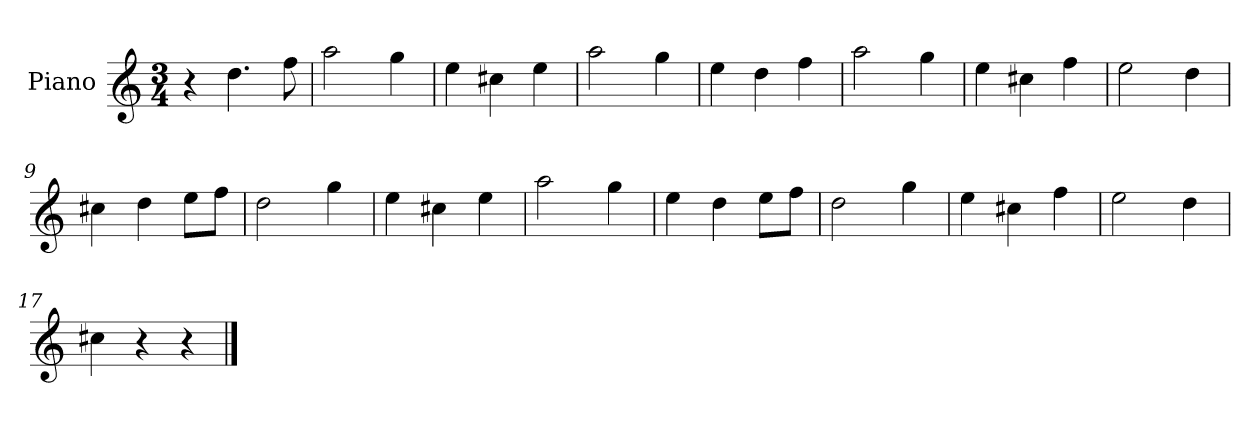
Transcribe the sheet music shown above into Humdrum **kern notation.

**kern
*part1
*staff1
*I"Piano
*I'P-no
*clefG2
*k[]
*M3/4
*MM180
=1
4r
4.dd\
8ff\
=2
2aa\
4gg\
=3
4ee\
4cc#X\
4ee\
=4
2aa\
4gg\
=5
4ee\
4dd\
4ff\
=6
2aa\
4gg\
=7
4ee\
4cc#X\
4ff\
=8
2ee\
4dd\
=9
4cc#X\
4dd\
8ee\L
8ff\J
=10
2dd\
4gg\
!!LO:LB:g=z
=11
4ee\
4cc#X\
4ee\
=12
2aa\
4gg\
=13
4ee\
4dd\
8ee\L
8ff\J
=14
2dd\
4gg\
=15
4ee\
4cc#X\
4ff\
=16
2ee\
4dd\
=17
4cc#X\
4r
4r
==
*-
